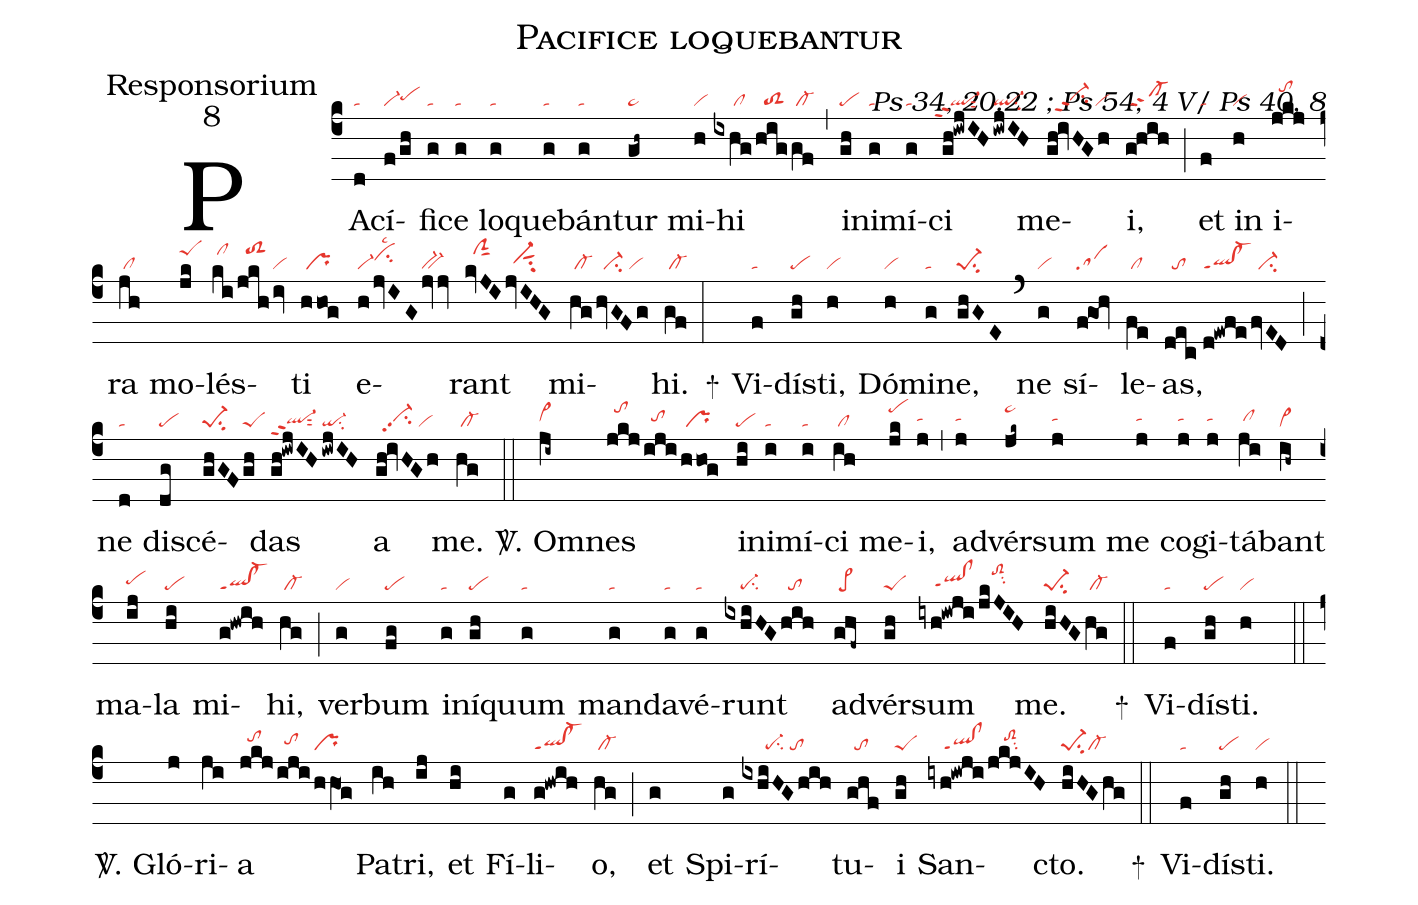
name:Pacifice loquebantur;
office-part:Responsorium;
mode:8;
commentary:Ps 34, 20.22 ; Ps 54, 4 V/ Ps 40, 8;
nabc-lines:1;
%%
(c4)PA(d|ta)cí(f/gh|vi-pehh)fi(g|ta)ce(g|ta) lo(g|ta)que(g|ta)bán(g|ta)tur(gh~|pe~) mi(h|vi)hi(ixhg|/////cl|/hig|//toS2|gf|/cl-) (,) in(gh|pe)i(g|ta)mí(g|ta)ci(gh!iwjIH|``ql-ppt2sut2|/iwjIH|ql-su2) me(gh!ivHGh|//vi-hhppt2su2/vi)i,(g!hih|/sf-) (;) et(f|ta) in(h|vi) i(jkj|//tohk)ra(jh|/cl) mo(jk|peShk)lés(ki|/clhk|/jkh|//toS2hk|/iv|vi)ti(hhog|/pr) e(h/jvIG|vi-cihilsc2|jvjv|bv-)rant(kvJI|//ciGhk|jvIHG|//vi-hhsut1su2) mi(hg|/cl-|/hvGFg|//vi-su2/vi)hi.(gf|/cl-) (:)
+() Vi(f|ta)dís(gh|pe)ti,(h|vi) Dó(h|vi)mi(g|ta)ne,(ghGE|pe-1su2) (`) ne(g|vi) sí(f!goh|sa)le(fe|/cl)as,(dec|//to|//d!ewfe|ql!cl-ppt1|/fvED|//ci-) (;) ne(d|ta) di(dg|pe)scé(ghGF|pe-1su2|gh|peS)das(gh!iwjIH|ql-hgppt2sut2|/iwjIH|qi-su2) a(gh!ivHGh|//vi-hhpp2su2/vi) me.(hg|/cl-) (::)

<sp>V/</sp>. Om(ji~|cl~hh)nes(jkj|//tohk|/iji|//tohh|/hhog|/pr) in(hi|pe)i(i|ta)mí(i|ta)ci(ih|/cl) me(jk|pehk)i,(j|tahh) (,) ad(j|tahh)vér(jk~|pe~hk)sum(j|tahh) me(j|tahh) co(j|tahh)gi(j|tahh)tá(ji|/clhh)bant(ih~|cl~) ma(ij|pehh)la(hi|pe) mi(g!hwih|ql!cl-ppt1)hi,(hg|/cl-) (;) ver(g|vi)bum(fg|pe) in(g|ta)í(gh|pe)quum(g|ta) man(g|ta)da(g|ta)vé(g|ta)runt(ixhiHG|////pe-su2|hih|//to) ad(ghf~|/pe>)vér(gh|peS)sum(iyh!iwji|////qlhg!clhgppt1|/jkJIH|///toS2hksu2) me.(hiHG|pe-1su2|hg|/cl-) (::)
+() Vi(f|ta)dís(gh|pe)ti.(h|vi) (::)

<sp>V/</sp>. Gló(j)ri(ji)a(jkj|//tohi|/iji|//tohh|/hhO1g|pr) Pa(ih)tri,(ij)
et(hi) Fí(g)li(g!hwih|ql!cl-ppt1)o,(hg|/cl-) (;)
et(g) Spi(g)rí(ixhiHGhih|//////pe-su2/to)tu(ghf|//to)i(gh|peS)
San(iyh!iwji|////ql!clppt1|/jkjIH|////toS2hisu2)cto.(hiHGhg|pe-1su2cl-) (::)
+() Vi(f|ta)dís(gh|pe)ti.(h|vi) (::)
